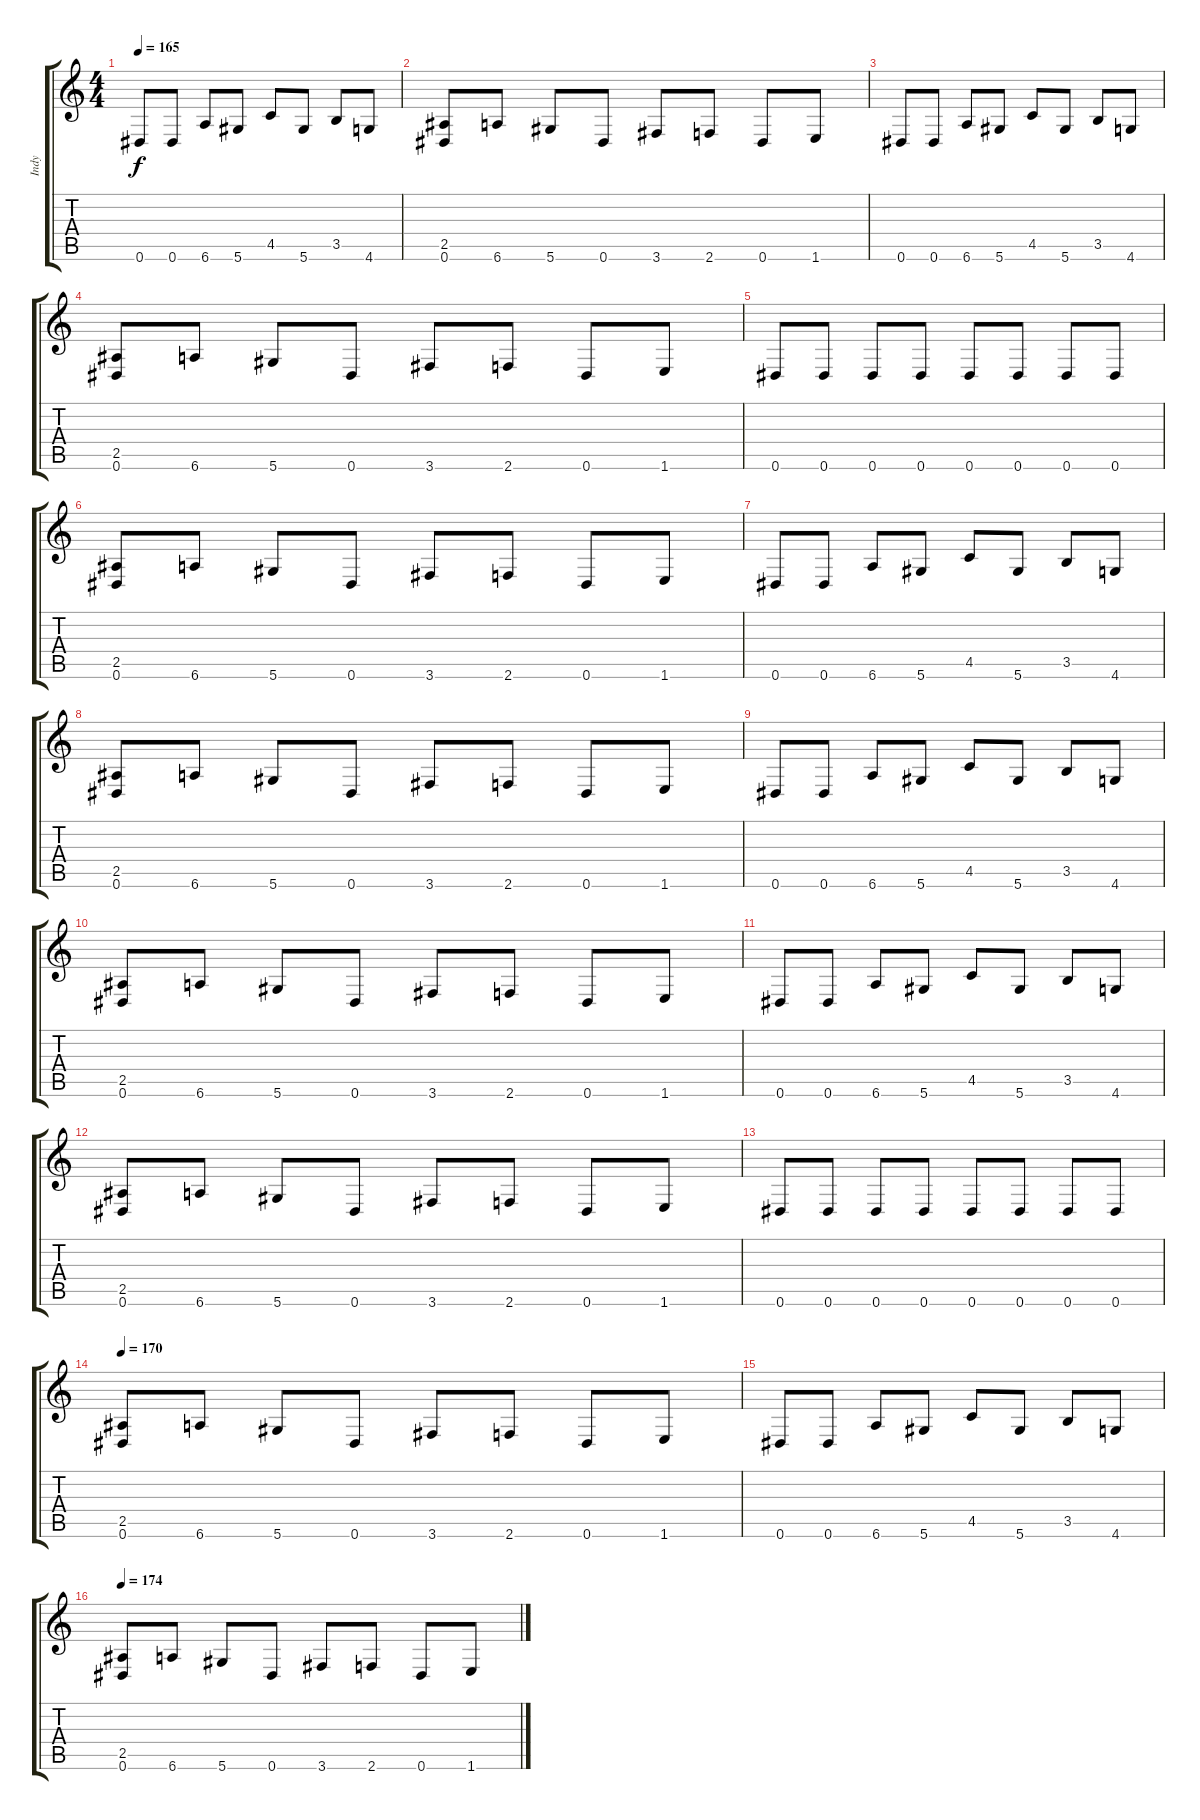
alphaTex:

\track ("Indy" "Indy") {instrument overdrivenguitar}
\staff {score tabs}
\tuning (Eb4 Bb3 Gb3 Db3 Ab2 Eb2) {hide}
\ts (4 4)
\tempo 165
\clef g2
\ks c
0.6.8{dy f} 0.6.8 6.6.8 5.6.8 4.5.8 5.6.8 3.5.8 4.6.8 |
(2.5 0.6).8 6.6.8 5.6.8 0.6.8 3.6.8 2.6.8 0.6.8 1.6.8 |
0.6.8 0.6.8 6.6.8 5.6.8 4.5.8 5.6.8 3.5.8 4.6.8 |
(2.5 0.6).8 6.6.8 5.6.8 0.6.8 3.6.8 2.6.8 0.6.8 1.6.8 |
0.6.8 0.6.8 0.6.8 0.6.8 0.6.8 0.6.8 0.6.8 0.6.8 |
(2.5 0.6).8 6.6.8 5.6.8 0.6.8 3.6.8 2.6.8 0.6.8 1.6.8 |
0.6.8 0.6.8 6.6.8 5.6.8 4.5.8 5.6.8 3.5.8 4.6.8 |
(2.5 0.6).8 6.6.8 5.6.8 0.6.8 3.6.8 2.6.8 0.6.8 1.6.8 |
0.6.8 0.6.8 6.6.8 5.6.8 4.5.8 5.6.8 3.5.8 4.6.8 |
(2.5 0.6).8 6.6.8 5.6.8 0.6.8 3.6.8 2.6.8 0.6.8 1.6.8 |
0.6.8 0.6.8 6.6.8 5.6.8 4.5.8 5.6.8 3.5.8 4.6.8 |
(2.5 0.6).8 6.6.8 5.6.8 0.6.8 3.6.8 2.6.8 0.6.8 1.6.8 |
0.6.8 0.6.8 0.6.8 0.6.8 0.6.8 0.6.8 0.6.8 0.6.8 |
\tempo 170
(2.5 0.6).8 6.6.8 5.6.8 0.6.8 3.6.8 2.6.8 0.6.8 1.6.8 |
0.6.8 0.6.8 6.6.8 5.6.8 4.5.8 5.6.8 3.5.8 4.6.8 |
\tempo 174
(2.5 0.6).8 6.6.8 5.6.8 0.6.8 3.6.8 2.6.8 0.6.8 1.6.8
